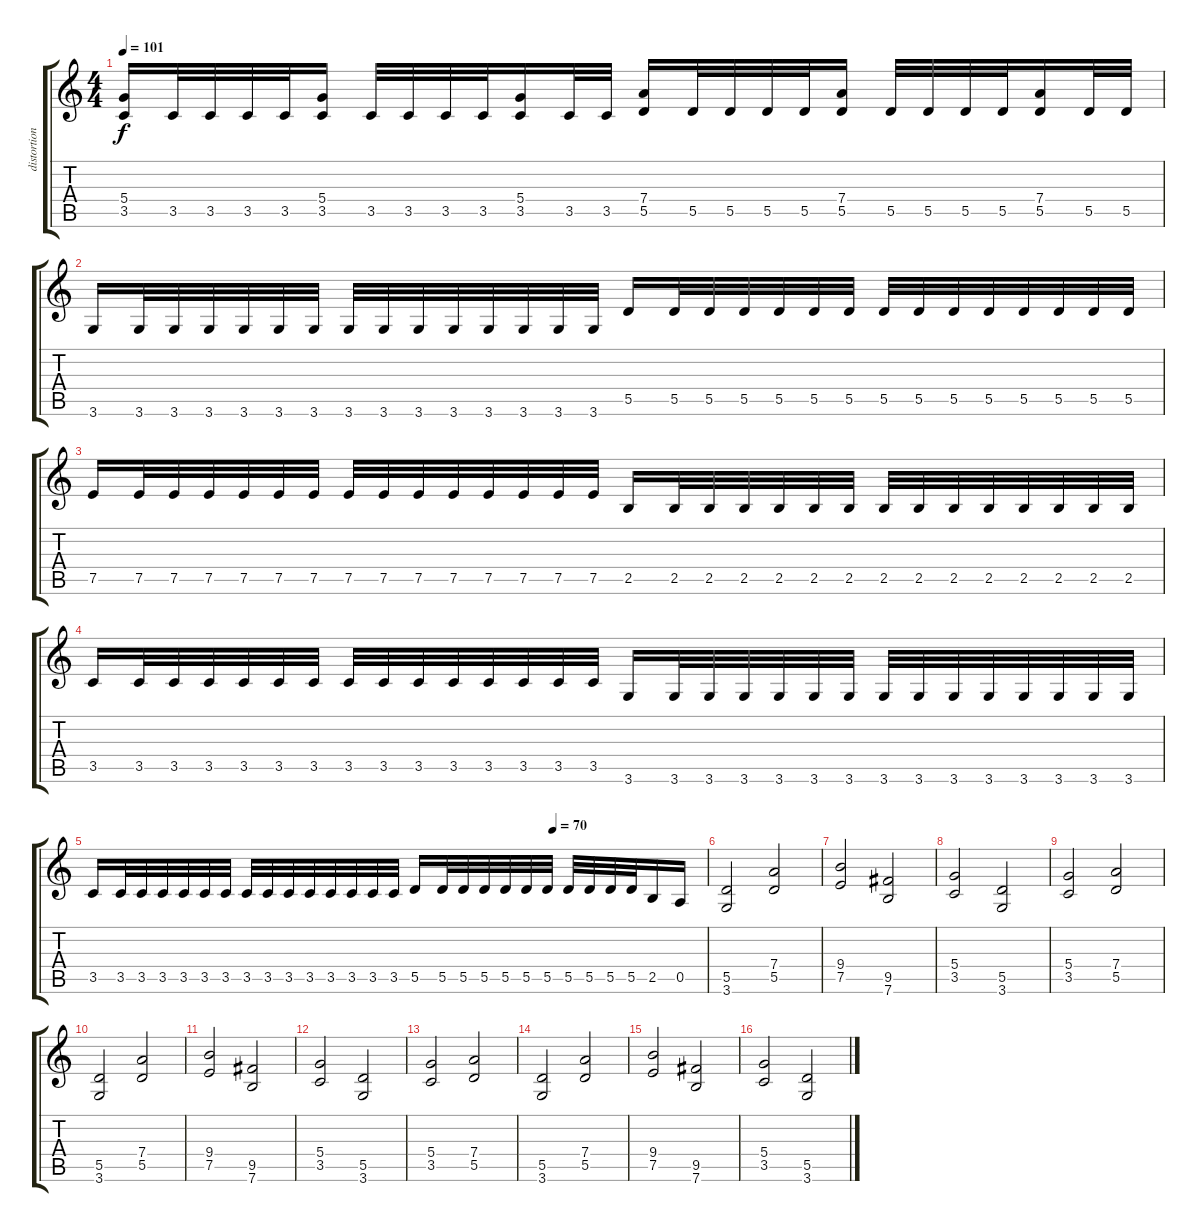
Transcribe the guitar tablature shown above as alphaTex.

\track ("distortion" "distortion") {instrument distortionguitar}
\staff {score tabs}
\tuning (E4 B3 G3 D3 A2 E2) {hide}
\ts (4 4)
\tempo 101
\clef g2
\ks c
(5.4 3.5).16{dy f} 3.5.32 3.5.32 3.5.32 3.5.32 (5.4 3.5).16 3.5.32 3.5.32 3.5.32 3.5.32 (5.4 3.5).16 3.5.32 3.5.32 (7.4 5.5).16 5.5.32 5.5.32 5.5.32 5.5.32 (7.4 5.5).16 5.5.32 5.5.32 5.5.32 5.5.32 (7.4 5.5).16 5.5.32 5.5.32 |
3.6.16 3.6.32 3.6.32 3.6.32 3.6.32 3.6.32 3.6.32 3.6.32 3.6.32 3.6.32 3.6.32 3.6.32 3.6.32 3.6.32 3.6.32 5.5.16 5.5.32 5.5.32 5.5.32 5.5.32 5.5.32 5.5.32 5.5.32 5.5.32 5.5.32 5.5.32 5.5.32 5.5.32 5.5.32 5.5.32 |
7.5.16 7.5.32 7.5.32 7.5.32 7.5.32 7.5.32 7.5.32 7.5.32 7.5.32 7.5.32 7.5.32 7.5.32 7.5.32 7.5.32 7.5.32 2.5.16 2.5.32 2.5.32 2.5.32 2.5.32 2.5.32 2.5.32 2.5.32 2.5.32 2.5.32 2.5.32 2.5.32 2.5.32 2.5.32 2.5.32 |
3.5.16 3.5.32 3.5.32 3.5.32 3.5.32 3.5.32 3.5.32 3.5.32 3.5.32 3.5.32 3.5.32 3.5.32 3.5.32 3.5.32 3.5.32 3.6.16 3.6.32 3.6.32 3.6.32 3.6.32 3.6.32 3.6.32 3.6.32 3.6.32 3.6.32 3.6.32 3.6.32 3.6.32 3.6.32 3.6.32 |
\tempo (75 0.75)
\tempo (70 0.75)
3.5.16 3.5.32 3.5.32 3.5.32 3.5.32 3.5.32 3.5.32 3.5.32 3.5.32 3.5.32 3.5.32 3.5.32 3.5.32 3.5.32 3.5.32 5.5.16 5.5.32 5.5.32 5.5.32 5.5.32 5.5.32 5.5.32 5.5.32 5.5.32 5.5.32 5.5.32 2.5.16 0.5.16 |
(5.5 3.6).2 (7.4 5.5).2 |
(9.4 7.5).2 (9.5 7.6).2 |
(5.4 3.5).2 (5.5 3.6).2 |
(5.4 3.5).2 (7.4 5.5).2 |
(5.5 3.6).2 (7.4 5.5).2 |
(9.4 7.5).2 (9.5 7.6).2 |
(5.4 3.5).2 (5.5 3.6).2 |
(5.4 3.5).2 (7.4 5.5).2 |
(5.5 3.6).2 (7.4 5.5).2 |
(9.4 7.5).2 (9.5 7.6).2 |
(5.4 3.5).2 (5.5 3.6).2
